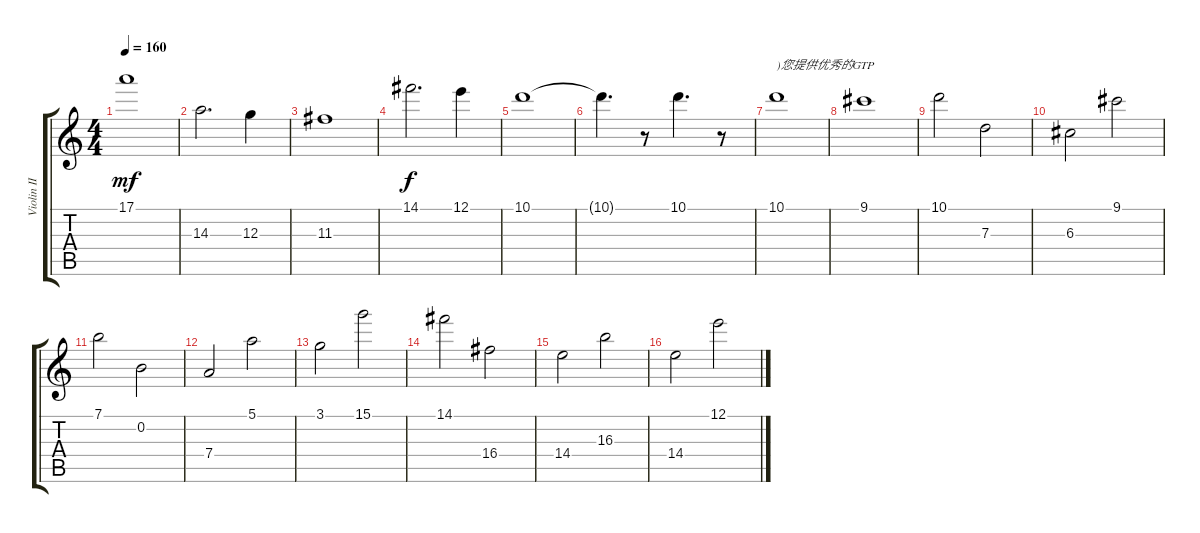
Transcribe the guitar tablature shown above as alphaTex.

\track ("Violin II" "Violin II") {instrument acousticguitarnylon}
\staff {score tabs}
\tuning (E4 B3 G3 D3 A2 E2) {hide}
\ts (4 4)
\tempo 160
\clef g2
\ks c
17.1.1{dy mf} |
14.3.2{d} 12.3.4 |
11.3.1 |
14.1.2{d dy f} 12.1.4 |
10.1.1 |
10.1{t}.4{d} r.8 10.1.4{d} r.8 |
10.1.1{txt ")您提供优秀的GTP"} |
9.1.1 |
10.1.2 7.3.2 |
6.3.2 9.1.2 |
7.1.2 0.2.2 |
7.4.2 5.1.2 |
3.1.2 15.1.2 |
14.1.2 16.4.2 |
14.4.2 16.3.2 |
14.4.2 12.1.2
